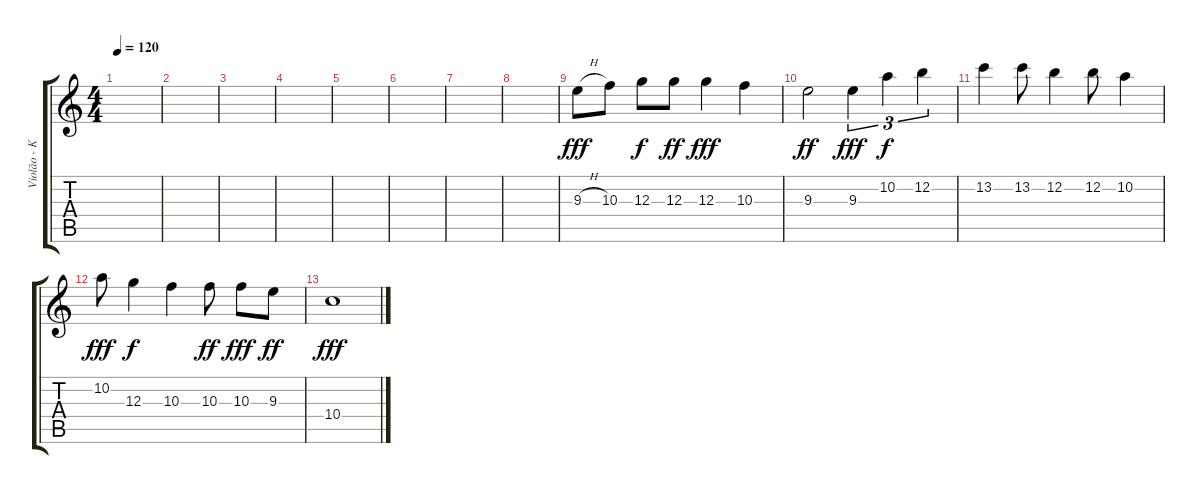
\track ("Violão - Kiko" "Violão - K") {instrument acousticguitarnylon}
\staff {score tabs}
\tuning (E4 B3 G3 D3 A2 E2) {hide}
\ts (4 4)
\tempo 120
\clef g2
\ks c
|
|
|
|
|
|
|
|
9.3{h}.8{dy fff} 10.3.8 12.3.8{dy f} 12.3.8{dy ff} 12.3.4{dy fff} 10.3.4 |
9.3.2{dy ff} 9.3.4{tu (3 2) dy fff} 10.2.4{tu (3 2) dy f} 12.2.4{tu (3 2)} |
13.2.4 13.2.8 12.2.4 12.2.8 10.2.4 |
10.2.8{dy fff} 12.3.4{dy f} 10.3.4 10.3.8{dy ff} 10.3.8{dy fff} 9.3.8{dy ff} |
10.4.1{dy fff}
